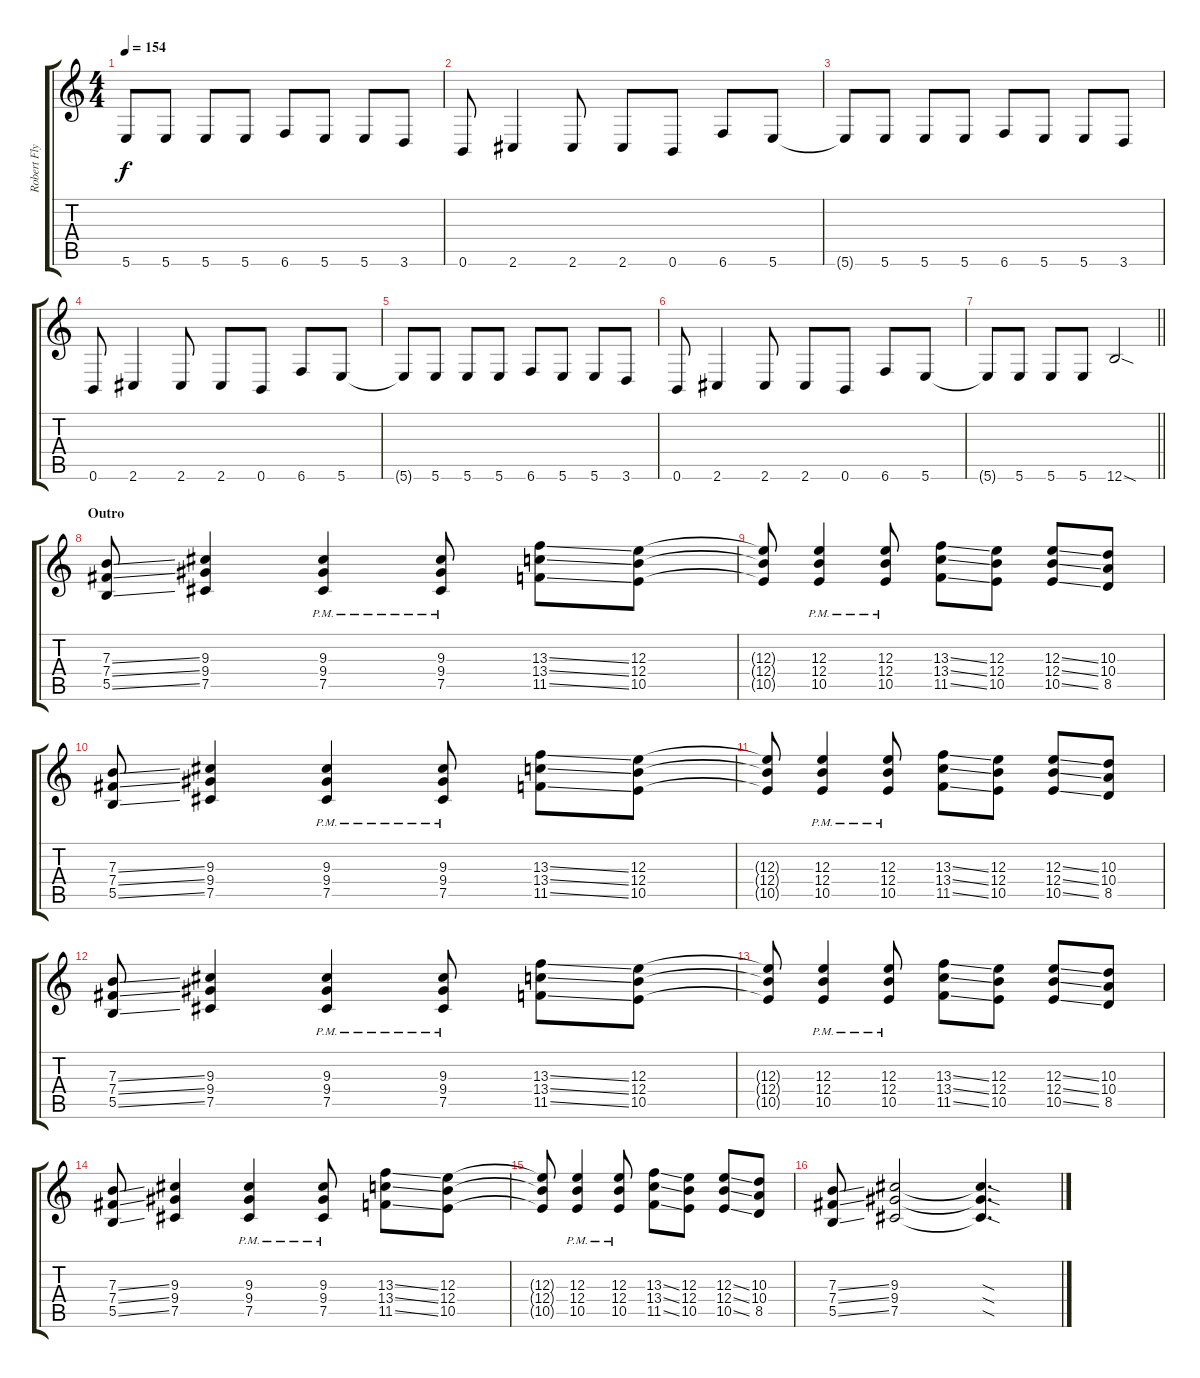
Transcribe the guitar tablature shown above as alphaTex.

\track ("Robert Flynn" "Robert Fly") {instrument distortionguitar}
\staff {score tabs}
\tuning (Db4 Ab3 E3 B2 Gb2 B1) {hide}
\ts (4 4)
\tempo 154
\clef g2
\ks c
5.6{t}.8{dy f} 5.6.8 5.6.8 5.6.8 6.6.8 5.6.8 5.6.8 3.6.8 |
0.6.8 2.6.4 2.6.8 2.6.8 0.6.8 6.6.8 5.6.8 |
5.6{t}.8 5.6.8 5.6.8 5.6.8 6.6.8 5.6.8 5.6.8 3.6.8 |
0.6.8 2.6.4 2.6.8 2.6.8 0.6.8 6.6.8 5.6.8 |
5.6{t}.8 5.6.8 5.6.8 5.6.8 6.6.8 5.6.8 5.6.8 3.6.8 |
0.6.8 2.6.4 2.6.8 2.6.8 0.6.8 6.6.8 5.6.8 |
\barLineRight lightlight
5.6{t}.8 5.6.8 5.6.8 5.6.8 12.6{sod}.2 |
\section ("" "Outro")
(7.3{ss} 7.4{ss} 5.5{ss}).8 (9.3 9.4 7.5).4 (9.3{pm} 9.4{pm} 7.5{pm}).4 (9.3{pm} 9.4{pm} 7.5{pm}).8 (13.3{ss} 13.4{ss} 11.5{ss}).8 (12.3 12.4 10.5).8 |
(12.3{t} 12.4{t} 10.5{t}).8 (12.3{pm} 12.4{pm} 10.5{pm}).4 (12.3{pm} 12.4{pm} 10.5{pm}).8 (13.3{ss} 13.4{ss} 11.5{ss}).8 (12.3 12.4 10.5).8 (12.3{ss} 12.4{ss} 10.5{ss}).8 (10.3 10.4 8.5).8 |
(7.3{ss} 7.4{ss} 5.5{ss}).8 (9.3 9.4 7.5).4 (9.3{pm} 9.4{pm} 7.5{pm}).4 (9.3{pm} 9.4{pm} 7.5{pm}).8 (13.3{ss} 13.4{ss} 11.5{ss}).8 (12.3 12.4 10.5).8 |
(12.3{t} 12.4{t} 10.5{t}).8 (12.3{pm} 12.4{pm} 10.5{pm}).4 (12.3{pm} 12.4{pm} 10.5{pm}).8 (13.3{ss} 13.4{ss} 11.5{ss}).8 (12.3 12.4 10.5).8 (12.3{ss} 12.4{ss} 10.5{ss}).8 (10.3 10.4 8.5).8 |
(7.3{ss} 7.4{ss} 5.5{ss}).8 (9.3 9.4 7.5).4 (9.3{pm} 9.4{pm} 7.5{pm}).4 (9.3{pm} 9.4{pm} 7.5{pm}).8 (13.3{ss} 13.4{ss} 11.5{ss}).8 (12.3 12.4 10.5).8 |
(12.3{t} 12.4{t} 10.5{t}).8 (12.3{pm} 12.4{pm} 10.5{pm}).4 (12.3{pm} 12.4{pm} 10.5{pm}).8 (13.3{ss} 13.4{ss} 11.5{ss}).8 (12.3 12.4 10.5).8 (12.3{ss} 12.4{ss} 10.5{ss}).8 (10.3 10.4 8.5).8 |
(7.3{ss} 7.4{ss} 5.5{ss}).8 (9.3 9.4 7.5).4 (9.3{pm} 9.4{pm} 7.5{pm}).4 (9.3{pm} 9.4{pm} 7.5{pm}).8 (13.3{ss} 13.4{ss} 11.5{ss}).8 (12.3 12.4 10.5).8 |
(12.3{t} 12.4{t} 10.5{t}).8 (12.3{pm} 12.4{pm} 10.5{pm}).4 (12.3{pm} 12.4{pm} 10.5{pm}).8 (13.3{ss} 13.4{ss} 11.5{ss}).8 (12.3 12.4 10.5).8 (12.3{ss} 12.4{ss} 10.5{ss}).8 (10.3 10.4 8.5).8 |
(7.3{ss} 7.4{ss} 5.5{ss}).8 (9.3 9.4 7.5).2 (9.3{sod t} 9.4{sod t} 7.5{sod t}).4{d}
